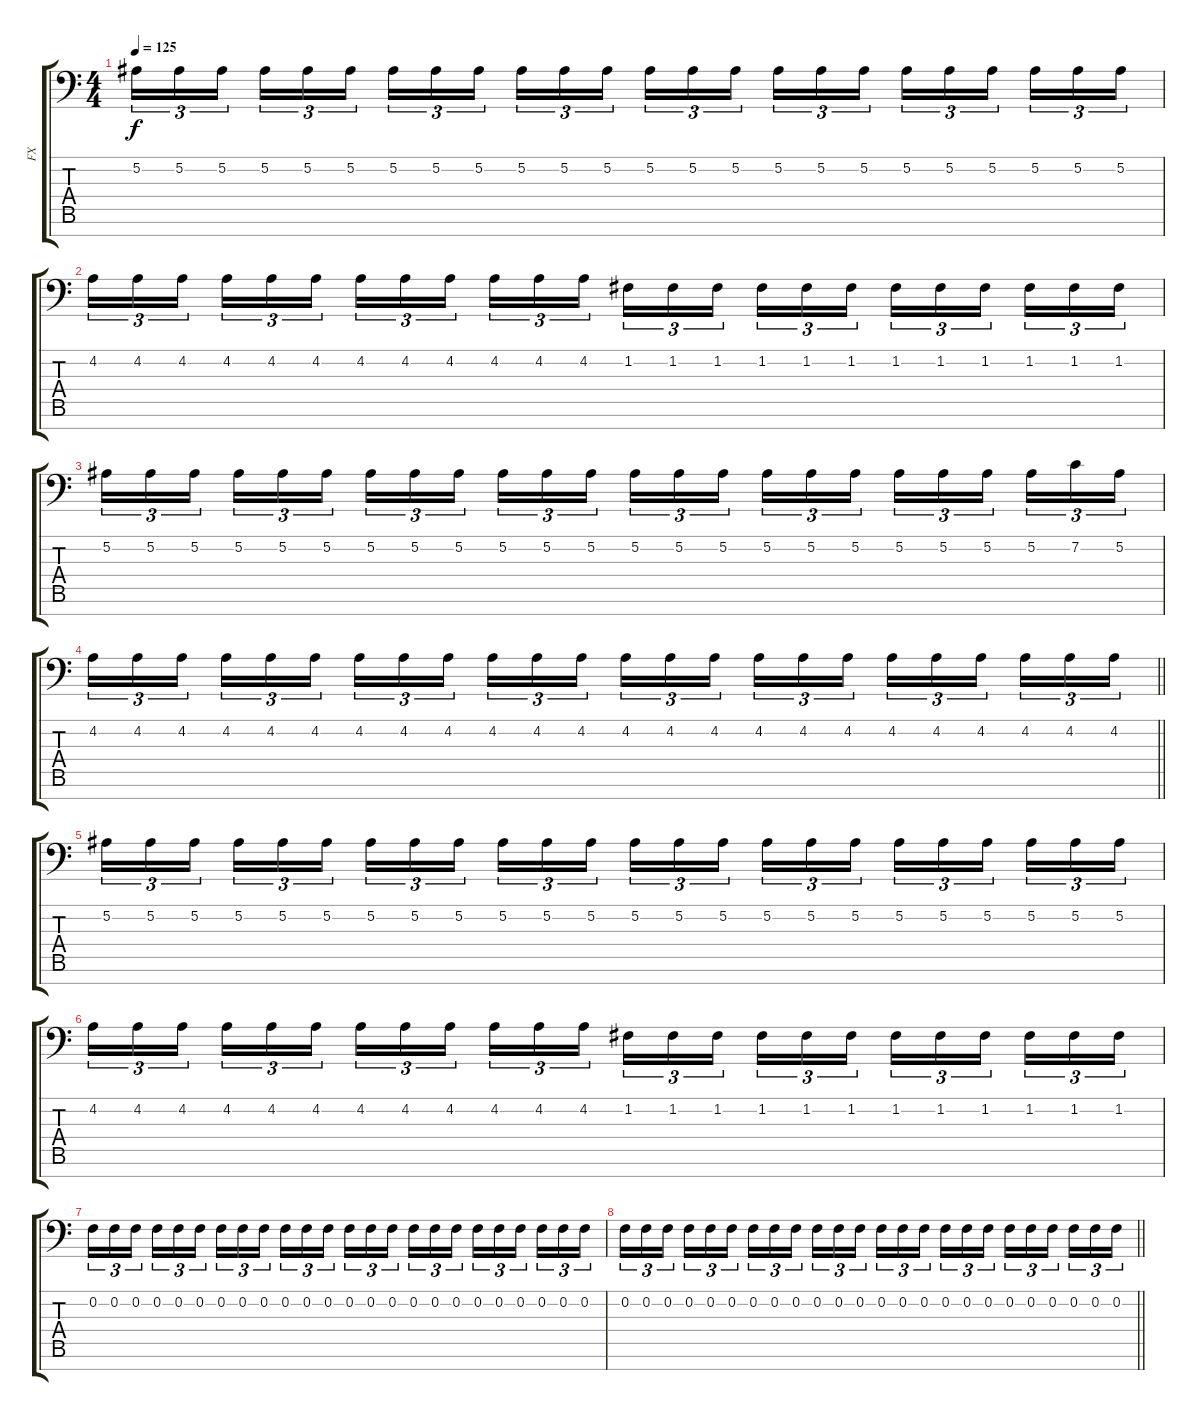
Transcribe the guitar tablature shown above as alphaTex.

\track ("FX" "FX") {instrument fx7echoes}
\staff {score tabs}
\tuning (Bb3 F3 Db3 Ab2 Eb2 Bb1 F1) {hide}
\ts (4 4)
\tempo 125
\clef f4
\ks c
5.2.16{tu (3 2) dy f} 5.2.16{tu (3 2)} 5.2.16{tu (3 2) beam splitsecondary} 5.2.16{tu (3 2)} 5.2.16{tu (3 2)} 5.2.16{tu (3 2)} 5.2.16{tu (3 2)} 5.2.16{tu (3 2)} 5.2.16{tu (3 2) beam splitsecondary} 5.2.16{tu (3 2)} 5.2.16{tu (3 2)} 5.2.16{tu (3 2)} 5.2.16{tu (3 2)} 5.2.16{tu (3 2)} 5.2.16{tu (3 2) beam splitsecondary} 5.2.16{tu (3 2)} 5.2.16{tu (3 2)} 5.2.16{tu (3 2)} 5.2.16{tu (3 2)} 5.2.16{tu (3 2)} 5.2.16{tu (3 2) beam splitsecondary} 5.2.16{tu (3 2)} 5.2.16{tu (3 2)} 5.2.16{tu (3 2)} |
4.2.16{tu (3 2)} 4.2.16{tu (3 2)} 4.2.16{tu (3 2) beam splitsecondary} 4.2.16{tu (3 2)} 4.2.16{tu (3 2)} 4.2.16{tu (3 2)} 4.2.16{tu (3 2)} 4.2.16{tu (3 2)} 4.2.16{tu (3 2) beam splitsecondary} 4.2.16{tu (3 2)} 4.2.16{tu (3 2)} 4.2.16{tu (3 2)} 1.2.16{tu (3 2)} 1.2.16{tu (3 2)} 1.2.16{tu (3 2) beam splitsecondary} 1.2.16{tu (3 2)} 1.2.16{tu (3 2)} 1.2.16{tu (3 2)} 1.2.16{tu (3 2)} 1.2.16{tu (3 2)} 1.2.16{tu (3 2) beam splitsecondary} 1.2.16{tu (3 2)} 1.2.16{tu (3 2)} 1.2.16{tu (3 2)} |
5.2.16{tu (3 2)} 5.2.16{tu (3 2)} 5.2.16{tu (3 2) beam splitsecondary} 5.2.16{tu (3 2)} 5.2.16{tu (3 2)} 5.2.16{tu (3 2)} 5.2.16{tu (3 2)} 5.2.16{tu (3 2)} 5.2.16{tu (3 2) beam splitsecondary} 5.2.16{tu (3 2)} 5.2.16{tu (3 2)} 5.2.16{tu (3 2)} 5.2.16{tu (3 2)} 5.2.16{tu (3 2)} 5.2.16{tu (3 2) beam splitsecondary} 5.2.16{tu (3 2)} 5.2.16{tu (3 2)} 5.2.16{tu (3 2)} 5.2.16{tu (3 2)} 5.2.16{tu (3 2)} 5.2.16{tu (3 2) beam splitsecondary} 5.2.16{tu (3 2)} 7.2.16{tu (3 2)} 5.2.16{tu (3 2)} |
\barLineRight lightlight
4.2.16{tu (3 2)} 4.2.16{tu (3 2)} 4.2.16{tu (3 2) beam splitsecondary} 4.2.16{tu (3 2)} 4.2.16{tu (3 2)} 4.2.16{tu (3 2)} 4.2.16{tu (3 2)} 4.2.16{tu (3 2)} 4.2.16{tu (3 2) beam splitsecondary} 4.2.16{tu (3 2)} 4.2.16{tu (3 2)} 4.2.16{tu (3 2)} 4.2.16{tu (3 2)} 4.2.16{tu (3 2)} 4.2.16{tu (3 2) beam splitsecondary} 4.2.16{tu (3 2)} 4.2.16{tu (3 2)} 4.2.16{tu (3 2)} 4.2.16{tu (3 2)} 4.2.16{tu (3 2)} 4.2.16{tu (3 2) beam splitsecondary} 4.2.16{tu (3 2)} 4.2.16{tu (3 2)} 4.2.16{tu (3 2)} |
5.2.16{tu (3 2)} 5.2.16{tu (3 2)} 5.2.16{tu (3 2) beam splitsecondary} 5.2.16{tu (3 2)} 5.2.16{tu (3 2)} 5.2.16{tu (3 2)} 5.2.16{tu (3 2)} 5.2.16{tu (3 2)} 5.2.16{tu (3 2) beam splitsecondary} 5.2.16{tu (3 2)} 5.2.16{tu (3 2)} 5.2.16{tu (3 2)} 5.2.16{tu (3 2)} 5.2.16{tu (3 2)} 5.2.16{tu (3 2) beam splitsecondary} 5.2.16{tu (3 2)} 5.2.16{tu (3 2)} 5.2.16{tu (3 2)} 5.2.16{tu (3 2)} 5.2.16{tu (3 2)} 5.2.16{tu (3 2) beam splitsecondary} 5.2.16{tu (3 2)} 5.2.16{tu (3 2)} 5.2.16{tu (3 2)} |
4.2.16{tu (3 2)} 4.2.16{tu (3 2)} 4.2.16{tu (3 2) beam splitsecondary} 4.2.16{tu (3 2)} 4.2.16{tu (3 2)} 4.2.16{tu (3 2)} 4.2.16{tu (3 2)} 4.2.16{tu (3 2)} 4.2.16{tu (3 2) beam splitsecondary} 4.2.16{tu (3 2)} 4.2.16{tu (3 2)} 4.2.16{tu (3 2)} 1.2.16{tu (3 2)} 1.2.16{tu (3 2)} 1.2.16{tu (3 2) beam splitsecondary} 1.2.16{tu (3 2)} 1.2.16{tu (3 2)} 1.2.16{tu (3 2)} 1.2.16{tu (3 2)} 1.2.16{tu (3 2)} 1.2.16{tu (3 2) beam splitsecondary} 1.2.16{tu (3 2)} 1.2.16{tu (3 2)} 1.2.16{tu (3 2)} |
0.2.16{tu (3 2)} 0.2.16{tu (3 2)} 0.2.16{tu (3 2) beam splitsecondary} 0.2.16{tu (3 2)} 0.2.16{tu (3 2)} 0.2.16{tu (3 2)} 0.2.16{tu (3 2)} 0.2.16{tu (3 2)} 0.2.16{tu (3 2) beam splitsecondary} 0.2.16{tu (3 2)} 0.2.16{tu (3 2)} 0.2.16{tu (3 2)} 0.2.16{tu (3 2)} 0.2.16{tu (3 2)} 0.2.16{tu (3 2) beam splitsecondary} 0.2.16{tu (3 2)} 0.2.16{tu (3 2)} 0.2.16{tu (3 2)} 0.2.16{tu (3 2)} 0.2.16{tu (3 2)} 0.2.16{tu (3 2) beam splitsecondary} 0.2.16{tu (3 2)} 0.2.16{tu (3 2)} 0.2.16{tu (3 2)} |
\barLineRight lightlight
0.2.16{tu (3 2)} 0.2.16{tu (3 2)} 0.2.16{tu (3 2) beam splitsecondary} 0.2.16{tu (3 2)} 0.2.16{tu (3 2)} 0.2.16{tu (3 2)} 0.2.16{tu (3 2)} 0.2.16{tu (3 2)} 0.2.16{tu (3 2) beam splitsecondary} 0.2.16{tu (3 2)} 0.2.16{tu (3 2)} 0.2.16{tu (3 2)} 0.2.16{tu (3 2)} 0.2.16{tu (3 2)} 0.2.16{tu (3 2) beam splitsecondary} 0.2.16{tu (3 2)} 0.2.16{tu (3 2)} 0.2.16{tu (3 2)} 0.2.16{tu (3 2)} 0.2.16{tu (3 2)} 0.2.16{tu (3 2) beam splitsecondary} 0.2.16{tu (3 2)} 0.2.16{tu (3 2)} 0.2.16{tu (3 2)}
